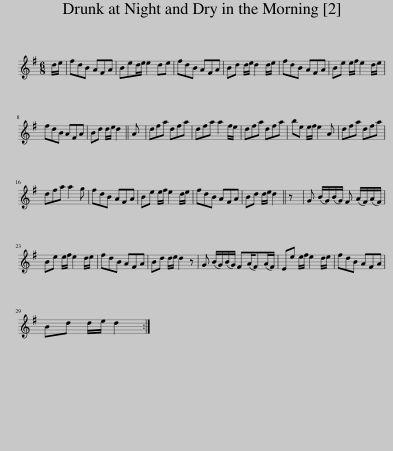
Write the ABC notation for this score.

X:1
L:1/8
M:6/8
I:linebreak $
K:G
V:1 treble
V:1
 d/e/ | fdB AFA | Bed/e/ e2 de | fdB AFA | Bd d/e/ d2 d/e/ | %5
 fdB AFA | Be e/f/ e2 d/e/ |$ fdB AFA | Bd d/e/ d2 || A | %10
 dfa dfa | dfa a2 f/e/ | dfa dfa | be e/f/ e2 A | dfa dfa |$ %15
 dfa a2 g | fdB AFA | Be e/f/ e2 d/e/ | fdB AFA | Bd d/e/ d2 || %20
 z | G (B/G/)(B/G/) F (A/F/)(A/F/) |$ Be e/f/ e2 d/e/ | fdB AFA | Bd d/e/ d2 z | %25
 G (B/G/)(B/G/) F(A/F)(A/F/) | Ee e/f/ e2 d/e/ | fdB AFA |$ Bd d/e/ d2 :| %29
